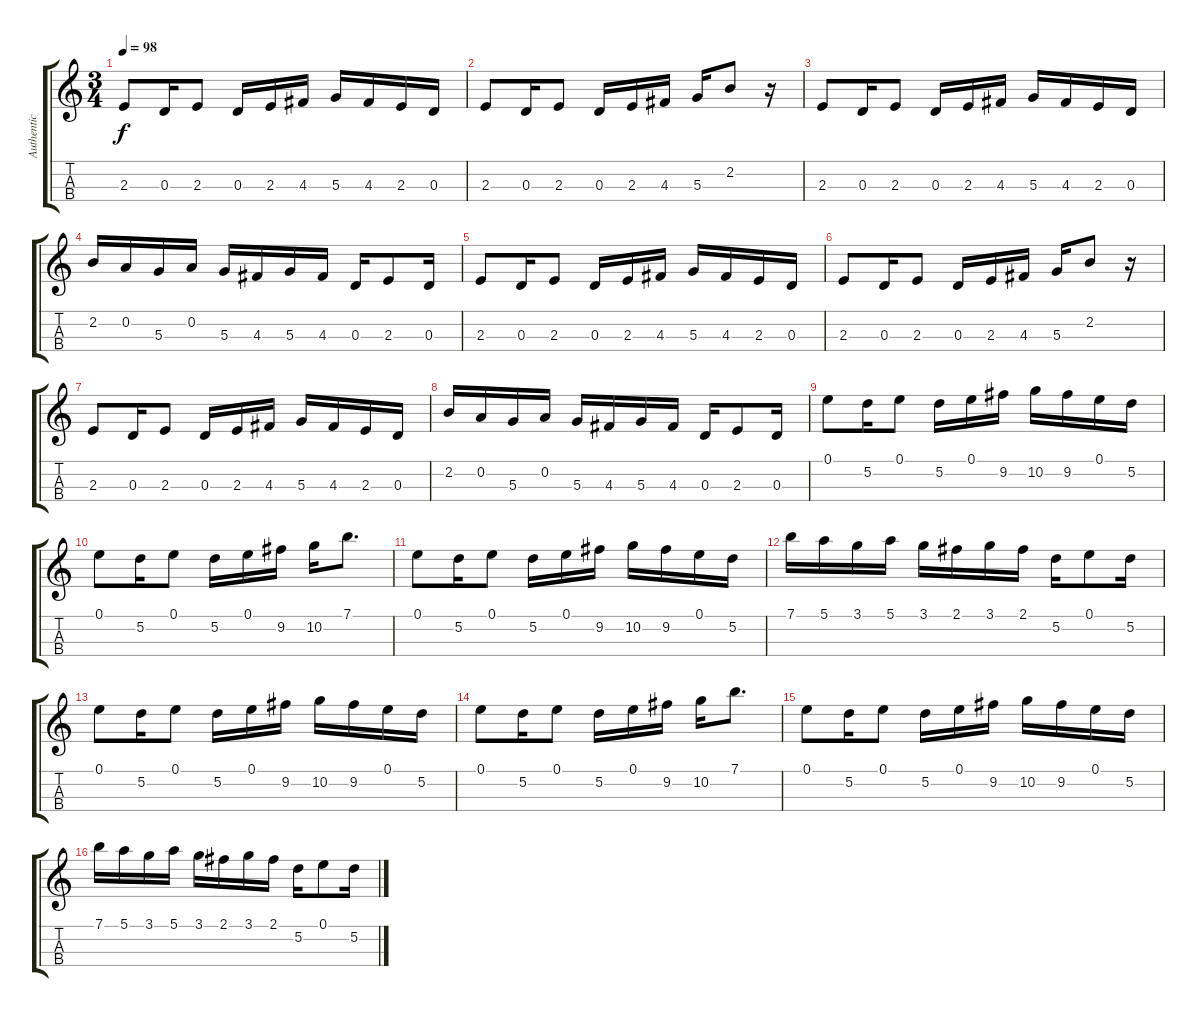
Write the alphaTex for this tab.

\track ("Authentic instrument is Mandolin" "Authentic ") {instrument acousticguitarsteel}
\staff {score tabs}
\tuning (E4 A3 D3 G2) {hide}
\ts (3 4)
\tempo 98
\clef g2
\ks c
2.3.8{dy f} 0.3.16 2.3.8 0.3.16 2.3.16 4.3.16 5.3.16 4.3.16 2.3.16 0.3.16 |
2.3.8 0.3.16 2.3.8 0.3.16 2.3.16 4.3.16 5.3.16 2.2.8 r.16 |
2.3.8 0.3.16 2.3.8 0.3.16 2.3.16 4.3.16 5.3.16 4.3.16 2.3.16 0.3.16 |
2.2.16 0.2.16 5.3.16 0.2.16 5.3.16 4.3.16 5.3.16 4.3.16 0.3.16 2.3.8 0.3.16 |
2.3.8 0.3.16 2.3.8 0.3.16 2.3.16 4.3.16 5.3.16 4.3.16 2.3.16 0.3.16 |
2.3.8 0.3.16 2.3.8 0.3.16 2.3.16 4.3.16 5.3.16 2.2.8 r.16 |
2.3.8 0.3.16 2.3.8 0.3.16 2.3.16 4.3.16 5.3.16 4.3.16 2.3.16 0.3.16 |
2.2.16 0.2.16 5.3.16 0.2.16 5.3.16 4.3.16 5.3.16 4.3.16 0.3.16 2.3.8 0.3.16 |
0.1.8 5.2.16 0.1.8 5.2.16 0.1.16 9.2.16 10.2.16 9.2.16 0.1.16 5.2.16 |
0.1.8 5.2.16 0.1.8 5.2.16 0.1.16 9.2.16 10.2.16 7.1.8{d} |
0.1.8 5.2.16 0.1.8 5.2.16 0.1.16 9.2.16 10.2.16 9.2.16 0.1.16 5.2.16 |
7.1.16 5.1.16 3.1.16 5.1.16 3.1.16 2.1.16 3.1.16 2.1.16 5.2.16 0.1.8 5.2.16 |
0.1.8 5.2.16 0.1.8 5.2.16 0.1.16 9.2.16 10.2.16 9.2.16 0.1.16 5.2.16 |
0.1.8 5.2.16 0.1.8 5.2.16 0.1.16 9.2.16 10.2.16 7.1.8{d} |
0.1.8 5.2.16 0.1.8 5.2.16 0.1.16 9.2.16 10.2.16 9.2.16 0.1.16 5.2.16 |
7.1.16 5.1.16 3.1.16 5.1.16 3.1.16 2.1.16 3.1.16 2.1.16 5.2.16 0.1.8 5.2.16
